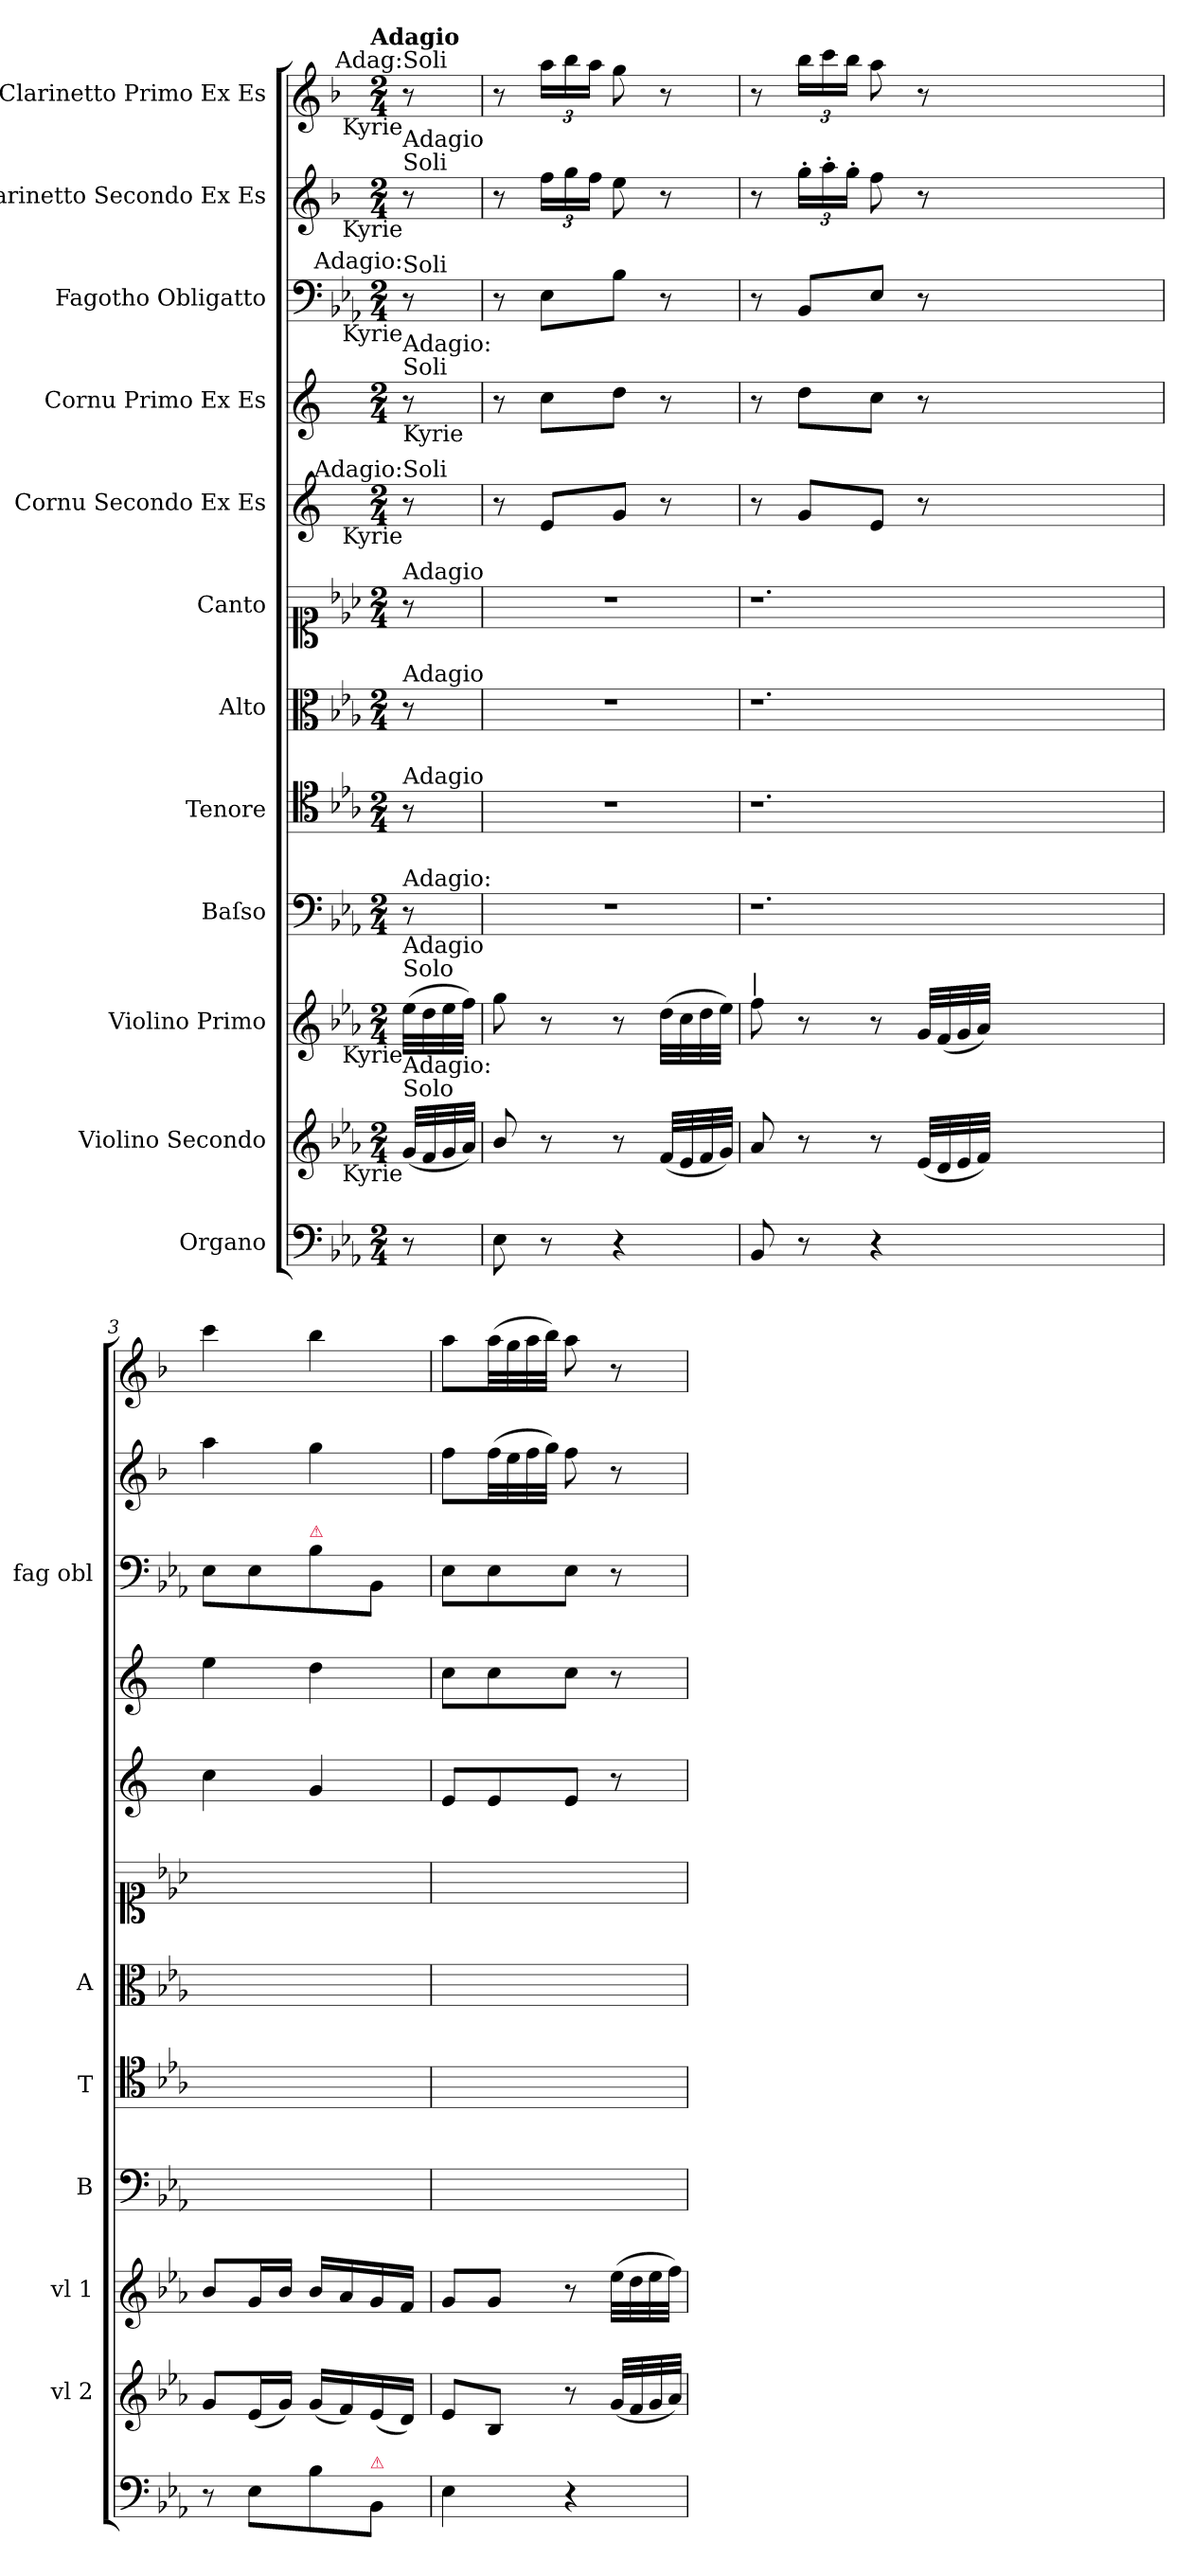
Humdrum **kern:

**kern	**kern	**kern	**kern	**kern	**kern	**kern	**kern	**kern	**kern	**kern	**kern
*part12	*part11	*part10	*part9	*part8	*part7	*part6	*part5	*part4	*part3	*part2	*part1
*staff12	*staff11	*staff10	*staff9	*staff8	*staff7	*staff6	*staff5	*staff4	*staff3	*staff2	*staff1
*I"Organo	*I"Violino Secondo	*I"Violino Primo	*I"Baſso	*I"Tenore	*I"Alto	*I"Canto	*I"Cornu Secondo Ex Es	*I"Cornu Primo Ex Es	*I"Fagotho Obligatto	*I"Clarinetto Secondo Ex Es	*I"Clarinetto Primo Ex Es
*	*I'vl 2	*I'vl 1	*I'B	*I'T	*I'A	*	*	*	*I'fag obl	*	*
*clefF4	*clefG2	*clefG2	*clefF4	*clefC4	*clefC3	*clefC1	*clefG2	*clefG2	*clefF4	*clefG2	*clefG2
*	*	*	*	*	*	*	*ITrd-2c-3	*ITrd-2c-3	*	*ITrd1c2	*ITrd1c2
*k[b-e-a-]	*k[b-e-a-]	*k[b-e-a-]	*k[b-e-a-]	*k[b-e-a-]	*k[b-e-a-]	*k[b-e-a-]	*k[b-e-a-]	*k[b-e-a-]	*k[b-e-a-]	*k[b-e-a-]	*k[b-e-a-]
*E-:	*E-:	*E-:	*E-:	*E-:	*E-:	*E-:	*	*	*E-:	*E-:	*E-:
!!LO:TX:omd:t=Adagio
*M2/4	*M2/4	*M2/4	*M2/4	*M2/4	*M2/4	*M2/4	*M2/4	*M2/4	*M2/4	*M2/4	*M2/4
*MM56	*MM56	*MM56	*MM56	*MM56	*MM56	*MM56	*MM56	*MM56	*MM56	*MM56	*MM56
=	=	=	=	=	=	=	=	=	=	=	=
!	!	!	!	!	!	!	!	!	!	!	!LO:TX:a:t=Soli
!	!	!	!	!	!	!	!	!	!	!	!LO:TX:a:rj:t=Adag&colon;
!	!	!	!	!	!	!	!	!	!	!	!LO:TX:b:rj:t=Kyrie
!	!	!	!	!	!	!	!	!	!	!LO:TX:a:t=Soli	!
!	!	!	!	!	!	!	!	!	!	!LO:TX:a:t=Adagio	!
!	!	!	!	!	!	!	!	!	!	!LO:TX:b:rj:t=Kyrie	!
!	!	!	!	!	!	!	!	!	!LO:TX:a:t=Soli	!	!
!	!	!	!	!	!	!	!	!	!LO:TX:a:rj:t=Adagio&colon;	!	!
!	!	!	!	!	!	!	!	!	!LO:TX:b:rj:t=Kyrie	!	!
!	!	!	!	!	!	!	!	!LO:TX:a:t=Soli	!	!	!
!	!	!	!	!	!	!	!	!LO:TX:a:t=Adagio&colon;	!	!	!
!	!	!	!	!	!	!	!	!LO:TX:b:t=Kyrie	!	!	!
!	!	!	!	!	!	!	!LO:TX:a:t=Soli	!	!	!	!
!	!	!	!	!	!	!	!LO:TX:a:rj:t=Adagio&colon;	!	!	!	!
!	!	!	!	!	!	!	!LO:TX:b:rj:t=Kyrie	!	!	!	!
!	!	!	!	!	!	!LO:TX:a:t=Adagio	!	!	!	!	!
!	!	!	!	!	!LO:TX:a:t=Adagio	!	!	!	!	!	!
!	!	!	!	!LO:TX:a:t=Adagio	!	!	!	!	!	!	!
!	!	!	!LO:TX:a:t=Adagio&colon;	!	!	!	!	!	!	!	!
!	!	!LO:TX:a:t=Solo	!	!	!	!	!	!	!	!	!
!	!	!LO:TX:a:t=Adagio	!	!	!	!	!	!	!	!	!
!	!	!LO:TX:b:rj:t=Kyrie	!	!	!	!	!	!	!	!	!
!	!LO:TX:a:t=Solo	!	!	!	!	!	!	!	!	!	!
!	!LO:TX:a:t=Adagio&colon;	!	!	!	!	!	!	!	!	!	!
!	!LO:TX:b:rj:t=Kyrie	!	!	!	!	!	!	!	!	!	!
8r	(32g/LLL	(32ee-\LLL	8r	8r	8r	8r	8r	8r	8r	8r	8r
.	32f/	32dd\	.	.	.	.	.	.	.	.	.
.	32g/	32ee-\	.	.	.	.	.	.	.	.	.
.	32a-/JJJ)	32ff\JJJ)	.	.	.	.	.	.	.	.	.
=1	=1	=1	=1	=1	=1	=1	=1	=1	=1	=1	=1
8E-\	8b-/	8gg\	2r	2r	2r	2r	8r	8r	8r	8r	8r
8r	8r	8r	.	.	.	.	8g/L	8ee-\L	8E-\L	24ee-\LL	24gg\LL
.	.	.	.	.	.	.	.	.	.	24ff\	24aa-\
.	.	.	.	.	.	.	.	.	.	24ee-\JJ	24gg\JJ
4r	8r	8r	.	.	.	.	8b-/J	8ff\J	8B-\J	8dd\	8ff\
.	(32f/LLL	(32dd\LLL	.	.	.	.	8r	8r	8r	8r	8r
.	32e-/	32cc\	.	.	.	.	.	.	.	.	.
.	32f/	32dd\	.	.	.	.	.	.	.	.	.
.	32g/JJJ)	32ee-\JJJ)	.	.	.	.	.	.	.	.	.
=2	=2	=2	=2	=2	=2	=2	=2	=2	=2	=2	=2
!	!	!LO:TX:a:t=|	!	!	!	!	!	!	!	!	!
8BB-/	8a-/	8ff\	1.r	1.r	1.r	1.r	8r	8r	8r	8r	8r
8r	8r	8r	.	.	.	.	8b-/L	8ff\L	8BB-/L	24ff'\LL	24aa-\LL
.	.	.	.	.	.	.	.	.	.	24gg'\	24bb-\
.	.	.	.	.	.	.	.	.	.	24ff'\JJ	24aa-\JJ
4r	8r	8r	.	.	.	.	8g/J	8ee-\J	8E-/J	8ee-\	8gg\
.	(32e-/LLL	32g/LLL	.	.	.	.	8r	8r	8r	8r	8r
.	32d/	(32f/	.	.	.	.	.	.	.	.	.
.	32e-/	32g/	.	.	.	.	.	.	.	.	.
.	32f/JJJ)	32a-/JJJ)	.	.	.	.	.	.	.	.	.
1ryy	1ryy	1ryy	.	.	.	.	1ryy	1ryy	1ryy	1ryy	1ryy
=3	=3	=3	=3	=3	=3	=3	=3	=3	=3	=3	=3
8r	8g/L	8b-/L	2ryy	2ryy	2ryy	2ryy	4ee-\	4gg\	8E-\L	4gg\	4bb-\
8E-\L	(16e-/L	16g/L	.	.	.	.	.	.	8E-\	.	.
.	16g/JJ)	16b-/JJ	.	.	.	.	.	.	.	.	.
!	!	!	!	!	!	!	!	!	!LO:TX:a:color=crimson:t=⚠	!	!
8B-\	(16g/LL	16b-/LL	.	.	.	.	4b-/	4ff\	8B-\	4ff\	4aa-\
.	16f/)	16a-/	.	.	.	.	.	.	.	.	.
!LO:TX:a:color=crimson:t=⚠	!	!	!	!	!	!	!	!	!	!	!
8BB-/J	(16e-/	16g/	.	.	.	.	.	.	8BB-/J	.	.
.	16d/JJ)	16f/JJ	.	.	.	.	.	.	.	.	.
=4	=4	=4	=4	=4	=4	=4	=4	=4	=4	=4	=4
4E-\	8e-/L	8g/L	2ryy	2ryy	2ryy	2ryy	8g/L	8ee-\L	8E-\L	8ee-\L	8gg\L
.	8B-/J	8g/J	.	.	.	.	8g/	8ee-\	8E-\	(32ee-\LL	(32gg\LL
.	.	.	.	.	.	.	.	.	.	32dd\	32ff\
.	.	.	.	.	.	.	.	.	.	32ee-\	32gg\
.	.	.	.	.	.	.	.	.	.	32ff\JJJ)	32aa-\JJJ)
4r	8r	8r	.	.	.	.	8g/J	8ee-\J	8E-\J	8ee-\	8gg\
.	(32g/LLL	(32ee-\LLL	.	.	.	.	8r	8r	8r	8r	8r
.	32f/	32dd\	.	.	.	.	.	.	.	.	.
.	32g/	32ee-\	.	.	.	.	.	.	.	.	.
.	32a-/JJJ)	32ff\JJJ)	.	.	.	.	.	.	.	.	.
=	=	=	=	=	=	=	=	=	=	=	=
*-	*-	*-	*-	*-	*-	*-	*-	*-	*-	*-	*-
